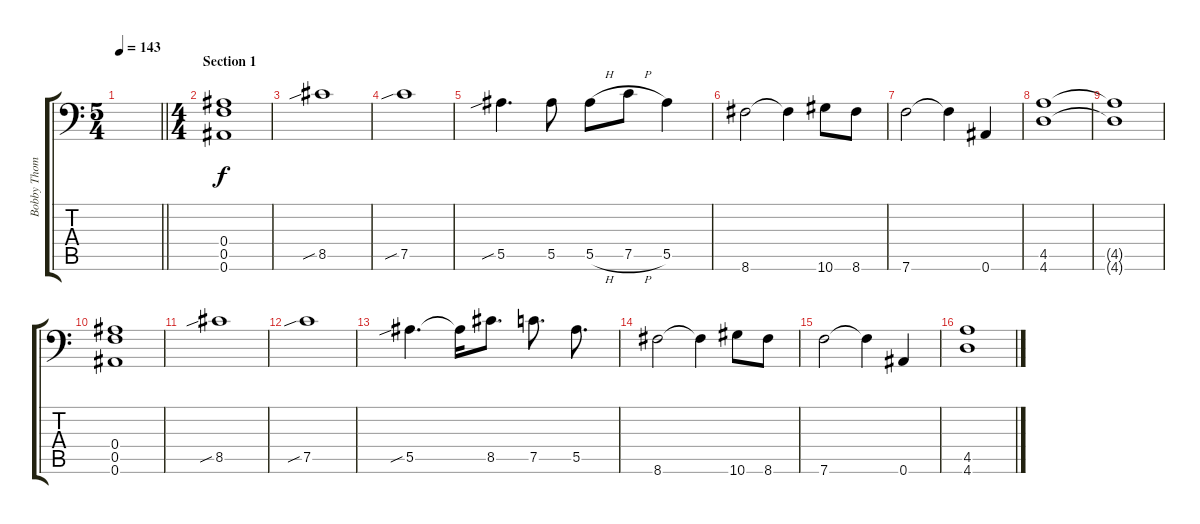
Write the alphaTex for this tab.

\track ("Bobby Thompson" "Bobby Thom") {instrument overdrivenguitar}
\staff {score tabs}
\tuning (C4 G3 Eb3 Bb2 F2 Bb1) {hide}
\ts (5 4)
\tempo 143
\clef f4
\barLineRight lightlight
\ks c
|
\ts (4 4)
\section ("" "Section 1")
(0.4 0.5 0.6).1 |
8.5{sib}.1 |
7.5{sib}.1 |
5.5{sib}.4{d} 5.5.8 5.5{h}.8 7.5{h}.8 5.5.4 |
8.6.2 8.6{t}.4 10.6.8 8.6.8 |
7.6.2 7.6{t}.4 0.6.4 |
(4.5 4.6).1 |
(4.5{t} 4.6{t}).1 |
(0.4 0.5 0.6).1 |
8.5{sib}.1 |
7.5{sib}.1 |
5.5{sib}.4{d} 5.5{t}.16 8.5.8{d} 7.5.8{d} 5.5.8{d} |
8.6.2 8.6{t}.4 10.6.8 8.6.8 |
7.6.2 7.6{t}.4 0.6.4 |
(4.5 4.6).1
